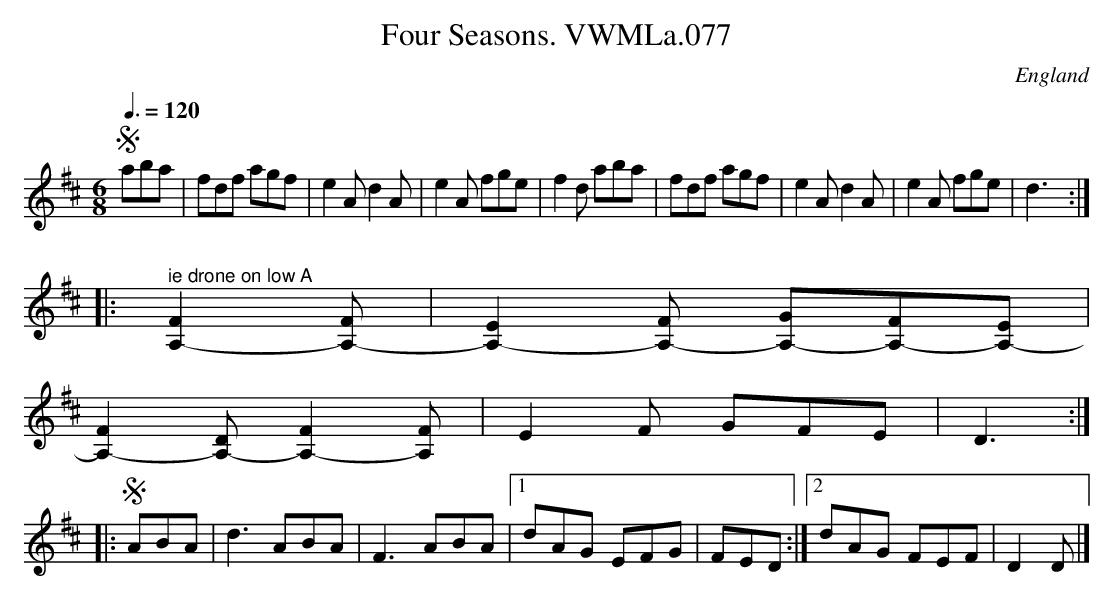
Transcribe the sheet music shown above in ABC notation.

X:1
T:Four Seasons. VWMLa.077
O:England
M:6/8
L:1/8
Q:3/8=120
K:D major
!segno!aba|fdf agf|e2A d2A|e2A fge|f2d aba|\
fdf agf|e2A d2A|e2A fge|d3:|
|:"^ ie drone on low A"\
[A,2-F2][A,-F]|[A,2-E2][A,-F] [A,-G][A,-F][A,-E]|
[A,2-F2][A,-D] [A,2-F2][A,F]|E2F GFE|D3:|
|:!segno! ABA|d3 ABA|F3 ABA|1dAG EFG|\
FED:|2dAG FEF|D2D|]
